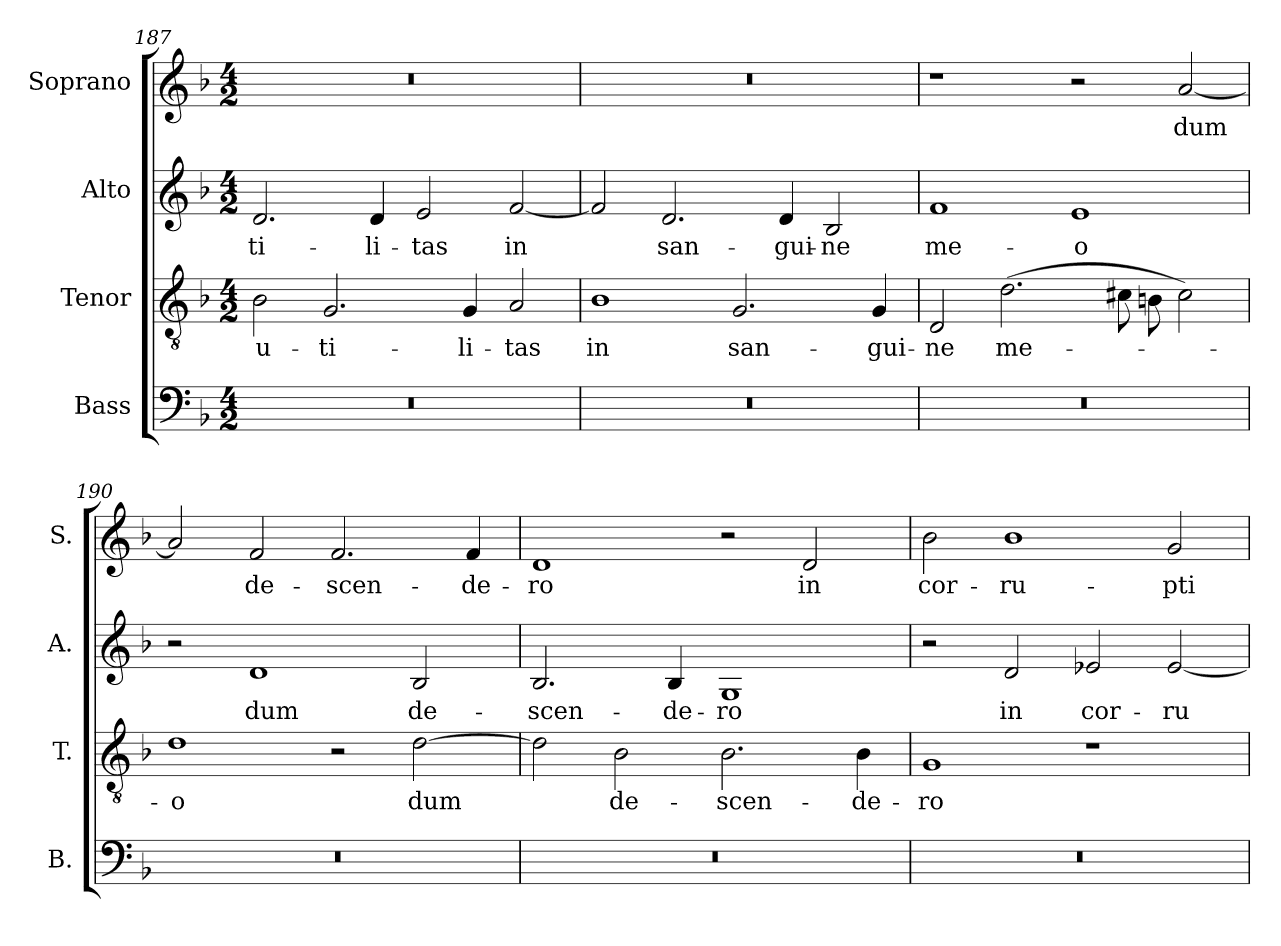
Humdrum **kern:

**kern	**kern	**text	**kern	**text	**kern	**text
*part4	*part3	*part3	*part2	*part2	*part1	*part1
*staff4	*staff3	*staff3	*staff2	*staff2	*staff1	*staff1
*I"Bass	*I"Tenor	*	*I"Alto	*	*I"Soprano	*
*I'B.	*I'T.	*	*I'A.	*	*I'S.	*
*clefF4	*clefGv2	*	*clefG2	*	*clefG2	*
*	*ITrd7c12	*	*	*	*	*
*k[b-]	*k[b-]	*	*k[b-]	*	*k[b-]	*
*F:	*F:	*	*F:	*	*F:	*
*M4/2	*M4/2	*	*M4/2	*	*M4/2	*
=187	=187	=187	=187	=187	=187	=187
!LO:N:vis=1	!	!	!	!	!	!
!	!	!LO:LY:b:color=#000000	!	!	!	!
!	!	!	!	!LO:LY:b:color=#000000	!LO:N:vis=1	!
0r	2BB-i\	u-	2.di/	-ti-	0r	.
!	!	!LO:LY:b:color=#000000	!	!	!	!
.	2.GGi/	-ti-	.	.	.	.
!	!	!	!	!LO:LY:b:color=#000000	!	!
.	.	.	4di/	-li-	.	.
!	!	!	!	!LO:LY:b:color=#000000	!	!
.	.	.	2ei/	-tas	.	.
!	!	!LO:LY:b:color=#000000	!	!	!	!
.	4GGi/	-li-	.	.	.	.
!	!	!LO:LY:b:color=#000000	!	!	!	!
!	!	!	!	!LO:LY:b:color=#000000	!	!
.	2AAi/	-tas	[2fi/	in	.	.
!!LO:PB:g=z
=188	=188	=188	=188	=188	=188	=188
!LO:N:vis=1	!	!	!	!	!	!
!	!	!LO:LY:b:color=#000000	!	!	!LO:N:vis=1	!
0r	1BB-i	in	2fi/]	.	0r	.
!	!	!	!	!LO:LY:b:color=#000000	!	!
.	.	.	2.di/	san-	.	.
!	!	!LO:LY:b:color=#000000	!	!	!	!
.	2.GGi/	san-	.	.	.	.
!	!	!	!	!LO:LY:b:color=#000000	!	!
.	.	.	4di/	-gui-	.	.
!	!	!	!	!LO:LY:b:color=#000000	!	!
.	.	.	2B-i/	-ne	.	.
!	!	!LO:LY:b:color=#000000	!	!	!	!
.	4GGi/	-gui-	.	.	.	.
=189	=189	=189	=189	=189	=189	=189
!LO:N:vis=1	!	!	!	!	!	!
!	!	!LO:LY:b:color=#000000	!	!	!	!
!	!	!	!	!LO:LY:b:color=#000000	!	!
0r	2DDi/	-ne	1fi	me-	1r	.
!	!	!LO:LY:b:color=#000000	!	!	!	!
.	(2.Di\	me-	.	.	.	.
!	!	!	!	!LO:LY:b:color=#000000	!	!
.	.	.	1ei	-o	2r	.
.	8C#Xi\	.	.	.	.	.
.	8BBni\	.	.	.	.	.
!	!	!	!	!	!	!LO:LY:b:color=#000000
.	2C#i\)	.	.	.	[2ai/	dum
=190	=190	=190	=190	=190	=190	=190
!LO:N:vis=1	!	!	!	!	!	!
!	!	!LO:LY:b:color=#000000	!	!	!	!
0r	1Di	-o	2r	.	2ai/]	.
!	!	!	!	!LO:LY:b:color=#000000	!	!
!	!	!	!	!	!	!LO:LY:b:color=#000000
.	.	.	1di	dum	2fi/	de-
!	!	!	!	!	!	!LO:LY:b:color=#000000
.	2r	.	.	.	2.fi/	-scen-
!	!	!LO:LY:b:color=#000000	!	!	!	!
!	!	!	!	!LO:LY:b:color=#000000	!	!
.	[2Di\	dum	2B-i/	de-	.	.
!	!	!	!	!	!	!LO:LY:b:color=#000000
.	.	.	.	.	4fi/	-de-
=191	=191	=191	=191	=191	=191	=191
!LO:N:vis=1	!	!	!	!	!	!
!	!	!	!	!LO:LY:b:color=#000000	!	!
!	!	!	!	!	!	!LO:LY:b:color=#000000
0r	2Di\]	.	2.B-i/	-scen-	1di	-ro
!	!	!LO:LY:b:color=#000000	!	!	!	!
.	2BB-i\	de-	.	.	.	.
!	!	!	!	!LO:LY:b:color=#000000	!	!
.	.	.	4B-i/	-de-	.	.
!	!	!LO:LY:b:color=#000000	!	!	!	!
!	!	!	!	!LO:LY:b:color=#000000	!	!
.	2.BB-i\	-scen-	1Gi	-ro	2r	.
!	!	!	!	!	!	!LO:LY:b:color=#000000
.	.	.	.	.	2di/	in
!	!	!LO:LY:b:color=#000000	!	!	!	!
.	4BB-i\	-de-	.	.	.	.
=192	=192	=192	=192	=192	=192	=192
!LO:N:vis=1	!	!	!	!	!	!
!	!	!LO:LY:b:color=#000000	!	!	!	!
!	!	!	!	!	!	!LO:LY:b:color=#000000
0r	1GGi	-ro	2r	.	2b-i\	cor-
!	!	!	!	!LO:LY:b:color=#000000	!	!
!	!	!	!	!	!	!LO:LY:b:color=#000000
.	.	.	2di/	in	1b-i	-ru-
!	!	!	!	!LO:LY:b:color=#000000	!	!
.	1r	.	2e-Xi/	cor-	.	.
!	!	!	!	!LO:LY:b:color=#000000	!	!
!	!	!	!	!	!	!LO:LY:b:color=#000000
.	.	.	[2e-i/	-ru-	2gi/	-pti-
=	=	=	=	=	=	=
*-	*-	*-	*-	*-	*-	*-
